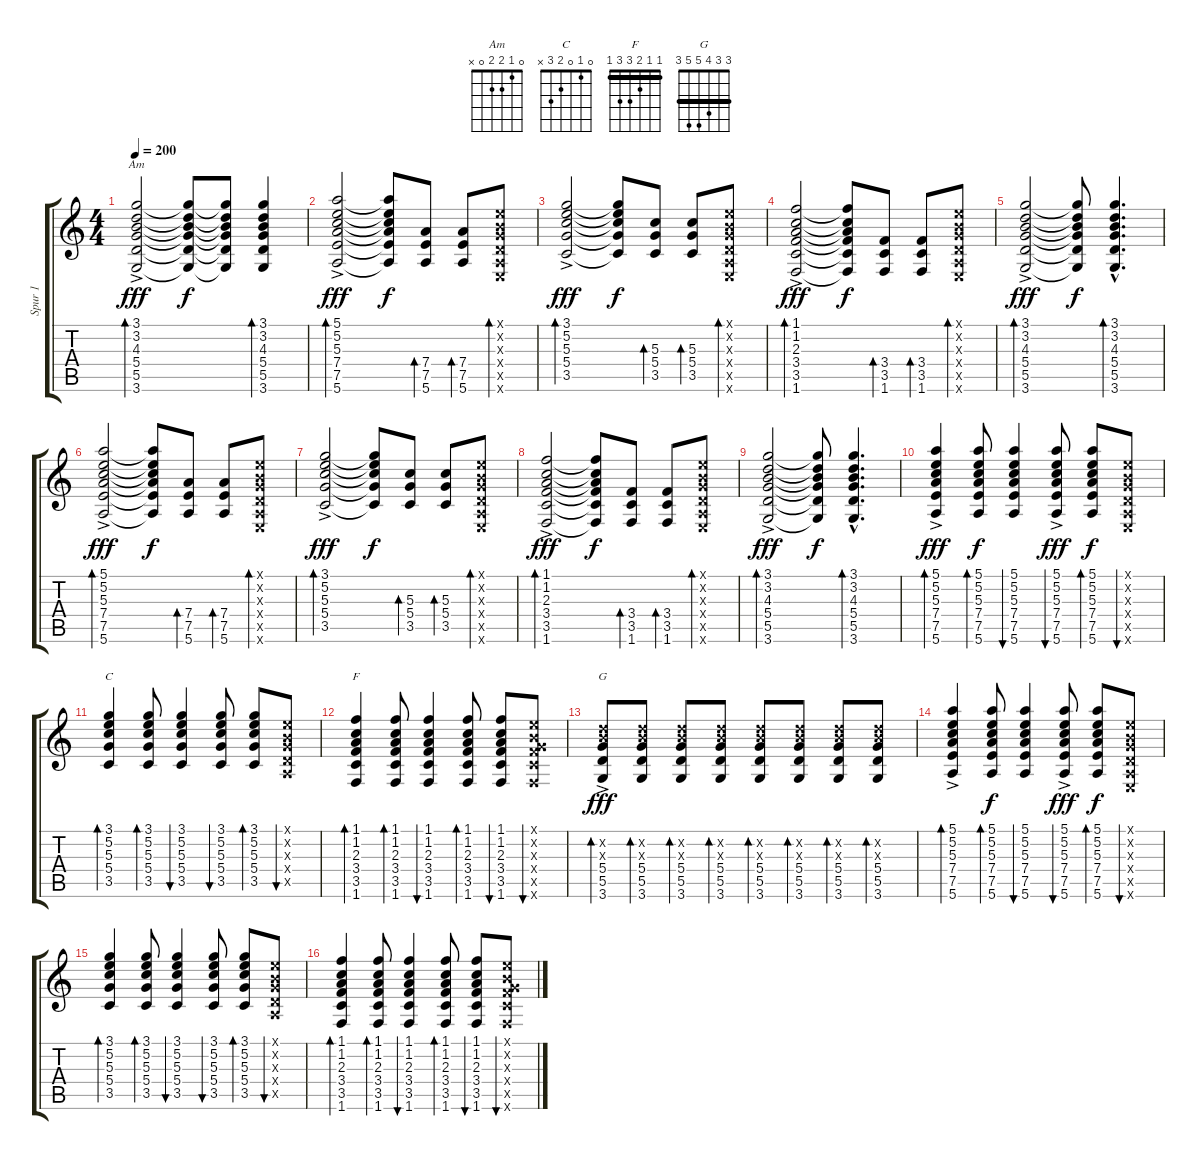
\track ("Spur 1" "Spur 1") {instrument overdrivenguitar}
\staff {score tabs}
\tuning (E4 B3 G3 D3 A2 E2) {hide}
\chord ("Am" 0 1 2 2 0 x)
\chord ("C" 0 1 0 2 3 x)
\chord ("F" 1 1 2 3 3 1) {barre 1}
\chord ("G" 3 3 4 5 5 3) {barre 3}
\ts (4 4)
\tempo 200
\clef g2
\ks c
(3.1 3.2 4.3 5.4 5.5{ac} 3.6).2{bd 60 ch "Am" dy fff} (3.1{t} 3.2{t} 4.3{t} 5.4{t} 5.5{t} 3.6{t}).8{dy f} (3.1{t} 3.2{t} 4.3{t} 5.4{t} 5.5{t} 3.6{t}).8 (3.1 3.2 4.3 5.4 5.5 3.6).4{bd 60} |
(5.1 5.2 5.3 7.4 7.5{ac} 5.6).2{bd 60 dy fff} (5.1{t} 5.2{t} 5.3{t} 7.4{t} 7.5{t} 5.6{t}).8{dy f} (7.4 7.5 5.6).8{bd 60} (7.4 7.5 5.6).8{bd 60} (0.1{x} 0.2{x} 0.3{x} 0.4{x} 0.5{x} 0.6{x}).8{bd 60} |
(3.1 5.2 5.3 5.4 3.5{ac}).2{bd 60 dy fff} (3.1{t} 5.2{t} 5.3{t} 5.4{t} 3.5{t}).8{dy f} (5.3 5.4 3.5).8{bd 60} (5.3 5.4 3.5).8{bd 60} (0.1{x} 0.2{x} 0.3{x} 0.4{x} 0.5{x} 0.6{x}).8{bd 60} |
(1.1 1.2 2.3 3.4 3.5{ac} 1.6).2{bd 60 dy fff} (1.1{t} 1.2{t} 2.3{t} 3.4{t} 3.5{t} 1.6{t}).8{dy f} (3.4 3.5 1.6).8{bd 60} (3.4 3.5 1.6).8{bd 60} (0.1{x} 0.2{x} 0.3{x} 0.4{x} 0.5{x} 0.6{x}).8{bd 60} |
(3.1 3.2 4.3 5.4 5.5{ac} 3.6).2{bd 60 dy fff} (3.1{t} 3.2{t} 4.3{t} 5.4{t} 5.5{t} 3.6{t}).8{dy f} (3.1{hac} 3.2{hac} 4.3{hac} 5.4{hac} 5.5{hac} 3.6{hac}).4{d bd 60} |
(5.1 5.2 5.3 7.4 7.5{ac} 5.6).2{bd 60 dy fff} (5.1{t} 5.2{t} 5.3{t} 7.4{t} 7.5{t} 5.6{t}).8{dy f} (7.4 7.5 5.6).8{bd 60} (7.4 7.5 5.6).8{bd 60} (0.1{x} 0.2{x} 0.3{x} 0.4{x} 0.5{x} 0.6{x}).8{bd 60} |
(3.1 5.2 5.3 5.4 3.5{ac}).2{bd 60 dy fff} (3.1{t} 5.2{t} 5.3{t} 5.4{t} 3.5{t}).8{dy f} (5.3 5.4 3.5).8{bd 60} (5.3 5.4 3.5).8{bd 60} (0.1{x} 0.2{x} 0.3{x} 0.4{x} 0.5{x} 0.6{x}).8{bd 60} |
(1.1 1.2 2.3 3.4 3.5{ac} 1.6).2{bd 60 dy fff} (1.1{t} 1.2{t} 2.3{t} 3.4{t} 3.5{t} 1.6{t}).8{dy f} (3.4 3.5 1.6).8{bd 60} (3.4 3.5 1.6).8{bd 60} (0.1{x} 0.2{x} 0.3{x} 0.4{x} 0.5{x} 0.6{x}).8{bd 60} |
(3.1 3.2 4.3 5.4 5.5{ac} 3.6).2{bd 60 dy fff} (3.1{t} 3.2{t} 4.3{t} 5.4{t} 5.5{t} 3.6{t}).8{dy f} (3.1{hac} 3.2{hac} 4.3{hac} 5.4{hac} 5.5{hac} 3.6{hac}).4{d bd 60} |
(5.1 5.2 5.3 7.4 7.5{ac} 5.6).4{bd 60 dy fff} (5.1 5.2 5.3 7.4 7.5 5.6).8{bd 60 dy f} (5.1 5.2 5.3 7.4 7.5 5.6).4{bu 60} (5.1 5.2 5.3 7.4 7.5{ac} 5.6).8{bu 60 dy fff} (5.1 5.2 5.3 7.4 7.5 5.6).8{bd 60 dy f} (0.1{x} 0.2{x} 0.3{x} 0.4{x} 0.5{x} 0.6{x}).8{bu 60} |
(3.1 5.2 5.3 5.4 3.5).4{bd 60 ch "C"} (3.1 5.2 5.3 5.4 3.5).8{bd 60} (3.1 5.2 5.3 5.4 3.5).4{bu 60} (3.1 5.2 5.3 5.4 3.5).8{bu 60} (3.1 5.2 5.3 5.4 3.5).8{bd 60} (0.1{x} 0.2{x} 0.3{x} 0.4{x} 0.5{x}).8{bu 60} |
(1.1 1.2 2.3 3.4 3.5 1.6).4{bd 60 ch "F"} (1.1 1.2 2.3 3.4 3.5 1.6).8{bd 60} (1.1 1.2 2.3 3.4 3.5 1.6).4{bu 60} (1.1 1.2 2.3 3.4 3.5 1.6).8{bd 60} (1.1 1.2 2.3 3.4 3.5 1.6).8{bu 60} (0.1{x} 0.2{x} 0.3{x} 3.4{x} 3.5{x} 1.6{x}).8{bu 60} |
(3.2{x} 4.3{x} 5.4 5.5{ac} 3.6).8{bd 60 ch "G" dy fff} (3.2{x} 4.3{x} 5.4 5.5 3.6).8{bd 60} (3.2{x} 4.3{x} 5.4 5.5 3.6).8{bd 60} (3.2{x} 4.3{x} 5.4 5.5 3.6).8{bd 60} (3.2{x} 4.3{x} 5.4 5.5 3.6).8{bd 60} (3.2{x} 4.3{x} 5.4 5.5 3.6).8{bd 60} (3.2{x} 4.3{x} 5.4 5.5 3.6).8{bd 60} (3.2{x} 4.3{x} 5.4 5.5 3.6).8{bd 60} |
(5.1 5.2 5.3 7.4 7.5{ac} 5.6).4{bd 60} (5.1 5.2 5.3 7.4 7.5 5.6).8{bd 60 dy f} (5.1 5.2 5.3 7.4 7.5 5.6).4{bu 60} (5.1 5.2 5.3 7.4 7.5{ac} 5.6).8{bu 60 dy fff} (5.1 5.2 5.3 7.4 7.5 5.6).8{bd 60 dy f} (0.1{x} 0.2{x} 0.3{x} 0.4{x} 0.5{x} 0.6{x}).8{bu 60} |
(3.1 5.2 5.3 5.4 3.5).4{bd 60} (3.1 5.2 5.3 5.4 3.5).8{bd 60} (3.1 5.2 5.3 5.4 3.5).4{bu 60} (3.1 5.2 5.3 5.4 3.5).8{bu 60} (3.1 5.2 5.3 5.4 3.5).8{bd 60} (0.1{x} 0.2{x} 0.3{x} 0.4{x} 0.5{x}).8{bu 60} |
(1.1 1.2 2.3 3.4 3.5 1.6).4{bd 60} (1.1 1.2 2.3 3.4 3.5 1.6).8{bd 60} (1.1 1.2 2.3 3.4 3.5 1.6).4{bu 60} (1.1 1.2 2.3 3.4 3.5 1.6).8{bd 60} (1.1 1.2 2.3 3.4 3.5 1.6).8{bu 60} (0.1{x} 0.2{x} 0.3{x} 3.4{x} 3.5{x} 1.6{x}).8{bu 60}
